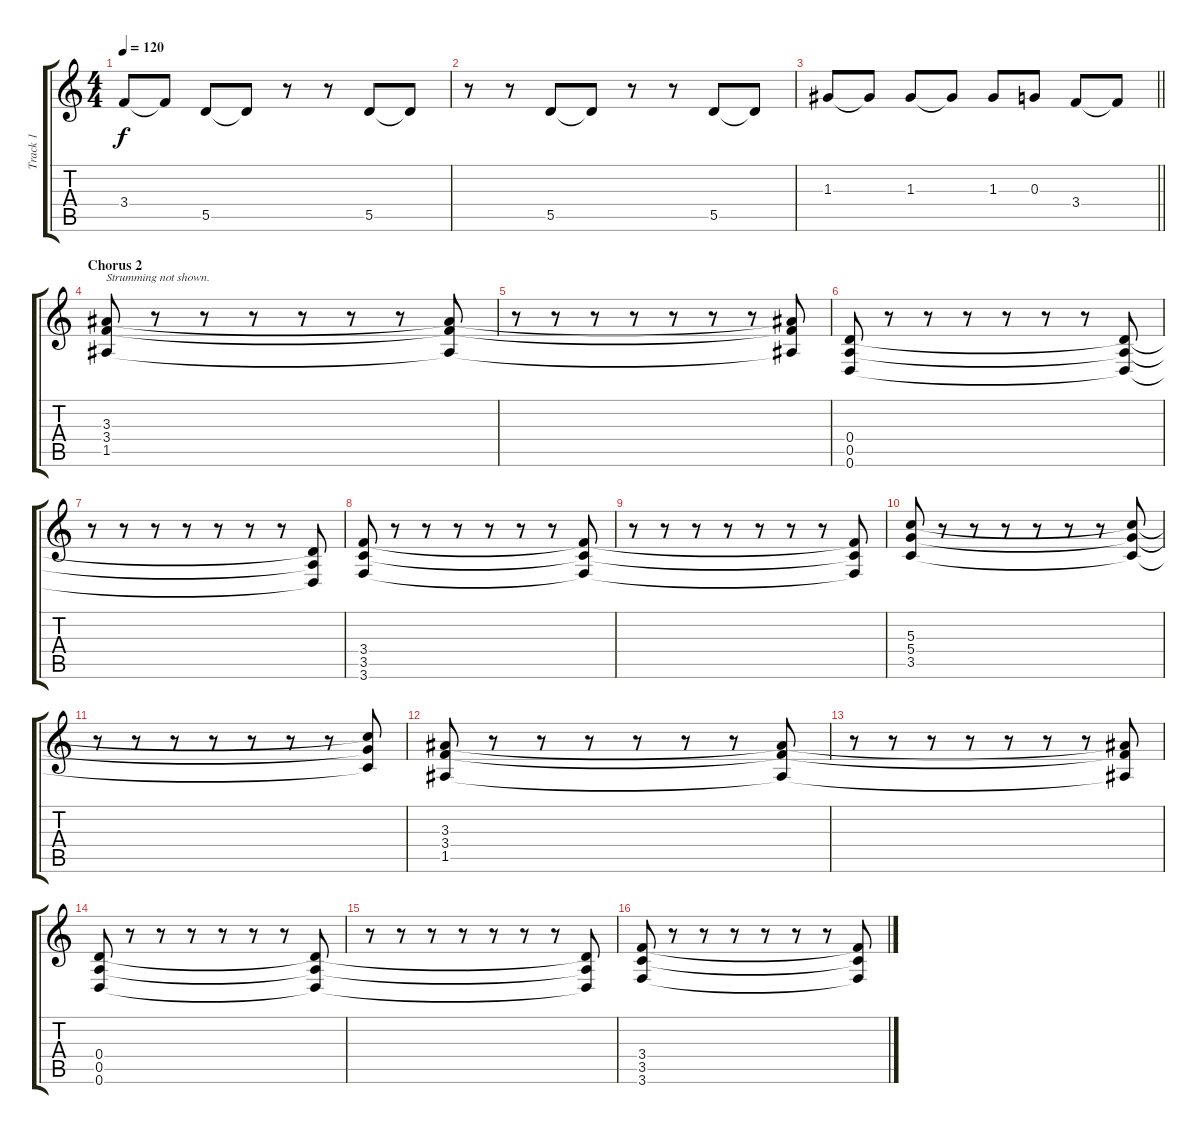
\track ("Track 1" "Track 1") {instrument distortionguitar}
\staff {score tabs}
\tuning (E4 B3 G3 D3 A2 D2) {hide}
\ts (4 4)
\tempo 120
\clef g2
\ks c
3.4.8{dy f} 3.4{t}.8 5.5.8 5.5{t}.8 r.8 r.8 5.5.8 5.5{t}.8 |
r.8 r.8 5.5.8 5.5{t}.8 r.8 r.8 5.5.8 5.5{t}.8 |
\barLineRight lightlight
1.3.8 1.3{t}.8 1.3.8 1.3{t}.8 1.3.8 0.3.8 3.4.8 3.4{t}.8 |
\section ("" "Chorus 2")
(3.3 3.4 1.5).8{txt "Strumming not shown."} r.8 r.8 r.8 r.8 r.8 r.8 (3.3{t} 3.4{t} 1.5{t}).8 |
r.8 r.8 r.8 r.8 r.8 r.8 r.8 (3.3{t} 3.4{t} 1.5{t}).8 |
(0.4 0.5 0.6).8 r.8 r.8 r.8 r.8 r.8 r.8 (0.4{t} 0.5{t} 0.6{t}).8 |
r.8 r.8 r.8 r.8 r.8 r.8 r.8 (0.4{t} 0.5{t} 0.6{t}).8 |
(3.4 3.5 3.6).8 r.8 r.8 r.8 r.8 r.8 r.8 (3.4{t} 3.5{t} 3.6{t}).8 |
r.8 r.8 r.8 r.8 r.8 r.8 r.8 (3.4{t} 3.5{t} 3.6{t}).8 |
(5.3 5.4 3.5).8 r.8 r.8 r.8 r.8 r.8 r.8 (5.3{t} 5.4{t} 3.5{t}).8 |
r.8 r.8 r.8 r.8 r.8 r.8 r.8 (5.3{t} 5.4{t} 3.5{t}).8 |
(3.3 3.4 1.5).8 r.8 r.8 r.8 r.8 r.8 r.8 (3.3{t} 3.4{t} 1.5{t}).8 |
r.8 r.8 r.8 r.8 r.8 r.8 r.8 (3.3{t} 3.4{t} 1.5{t}).8 |
(0.4 0.5 0.6).8 r.8 r.8 r.8 r.8 r.8 r.8 (0.4{t} 0.5{t} 0.6{t}).8 |
r.8 r.8 r.8 r.8 r.8 r.8 r.8 (0.4{t} 0.5{t} 0.6{t}).8 |
(3.4 3.5 3.6).8 r.8 r.8 r.8 r.8 r.8 r.8 (3.4{t} 3.5{t} 3.6{t}).8
